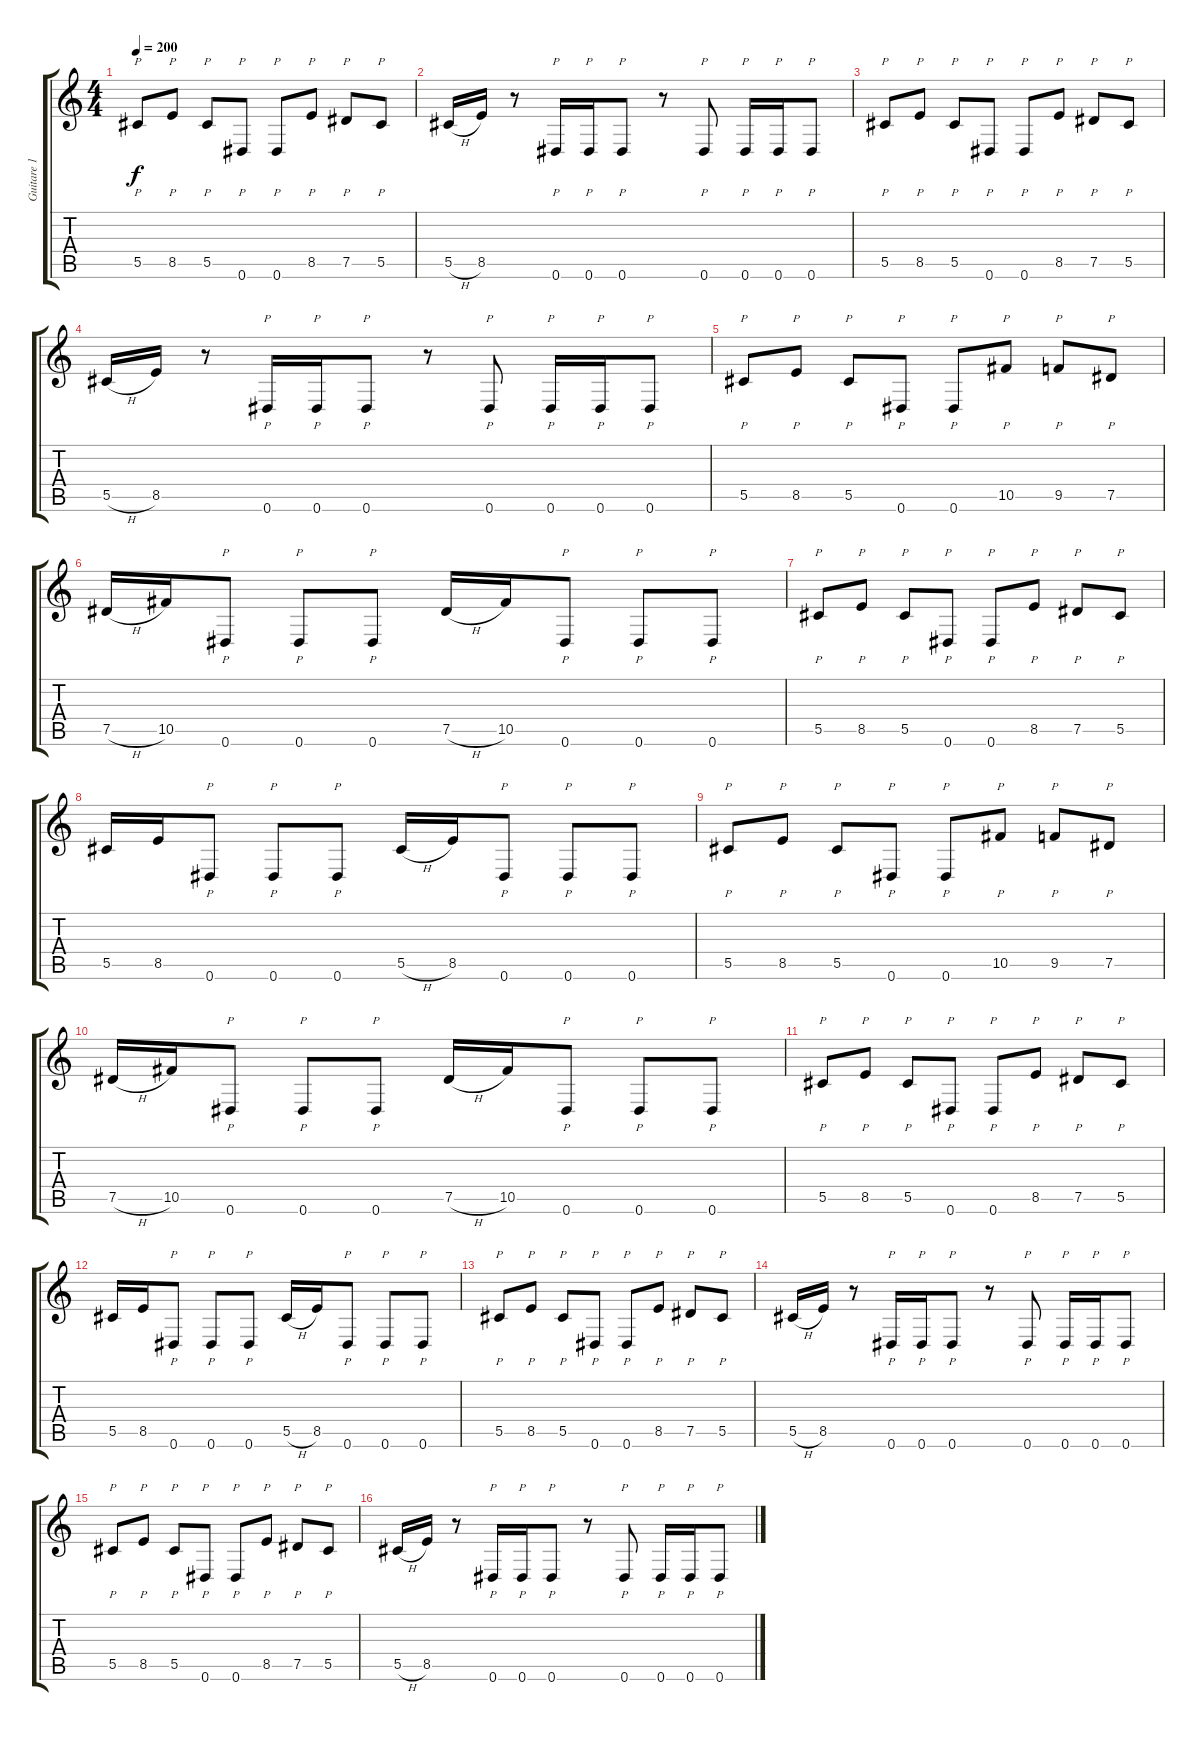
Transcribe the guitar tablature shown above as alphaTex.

\track ("Guitare 1" "Guitare 1") {instrument distortionguitar}
\staff {score tabs}
\tuning (Eb4 Bb3 Gb3 Db3 Ab2 Eb2) {hide}
\ts (4 4)
\tempo 200
\clef g2
\ks c
5.5.8{p dy f} 8.5.8{p} 5.5.8{p} 0.6.8{p} 0.6.8{p} 8.5.8{p} 7.5.8{p} 5.5.8{p} |
5.5{h}.16 8.5.16 r.8 0.6.16{p} 0.6.16{p} 0.6.8{p} r.8 0.6.8{p} 0.6.16{p} 0.6.16{p} 0.6.8{p} |
5.5.8{p} 8.5.8{p} 5.5.8{p} 0.6.8{p} 0.6.8{p} 8.5.8{p} 7.5.8{p} 5.5.8{p} |
5.5{h}.16 8.5.16 r.8 0.6.16{p} 0.6.16{p} 0.6.8{p} r.8 0.6.8{p} 0.6.16{p} 0.6.16{p} 0.6.8{p} |
5.5.8{p} 8.5.8{p} 5.5.8{p} 0.6.8{p} 0.6.8{p} 10.5.8{p} 9.5.8{p} 7.5.8{p} |
7.5{h}.16 10.5.16 0.6.8{p} 0.6.8{p} 0.6.8{p} 7.5{h}.16 10.5.16 0.6.8{p} 0.6.8{p} 0.6.8{p} |
5.5.8{p} 8.5.8{p} 5.5.8{p} 0.6.8{p} 0.6.8{p} 8.5.8{p} 7.5.8{p} 5.5.8{p} |
5.5.16 8.5.16 0.6.8{p} 0.6.8{p} 0.6.8{p} 5.5{h}.16 8.5.16 0.6.8{p} 0.6.8{p} 0.6.8{p} |
5.5.8{p} 8.5.8{p} 5.5.8{p} 0.6.8{p} 0.6.8{p} 10.5.8{p} 9.5.8{p} 7.5.8{p} |
7.5{h}.16 10.5.16 0.6.8{p} 0.6.8{p} 0.6.8{p} 7.5{h}.16 10.5.16 0.6.8{p} 0.6.8{p} 0.6.8{p} |
5.5.8{p} 8.5.8{p} 5.5.8{p} 0.6.8{p} 0.6.8{p} 8.5.8{p} 7.5.8{p} 5.5.8{p} |
5.5.16 8.5.16 0.6.8{p} 0.6.8{p} 0.6.8{p} 5.5{h}.16 8.5.16 0.6.8{p} 0.6.8{p} 0.6.8{p} |
5.5.8{p} 8.5.8{p} 5.5.8{p} 0.6.8{p} 0.6.8{p} 8.5.8{p} 7.5.8{p} 5.5.8{p} |
5.5{h}.16 8.5.16 r.8 0.6.16{p} 0.6.16{p} 0.6.8{p} r.8 0.6.8{p} 0.6.16{p} 0.6.16{p} 0.6.8{p} |
5.5.8{p} 8.5.8{p} 5.5.8{p} 0.6.8{p} 0.6.8{p} 8.5.8{p} 7.5.8{p} 5.5.8{p} |
5.5{h}.16 8.5.16 r.8 0.6.16{p} 0.6.16{p} 0.6.8{p} r.8 0.6.8{p} 0.6.16{p} 0.6.16{p} 0.6.8{p}
